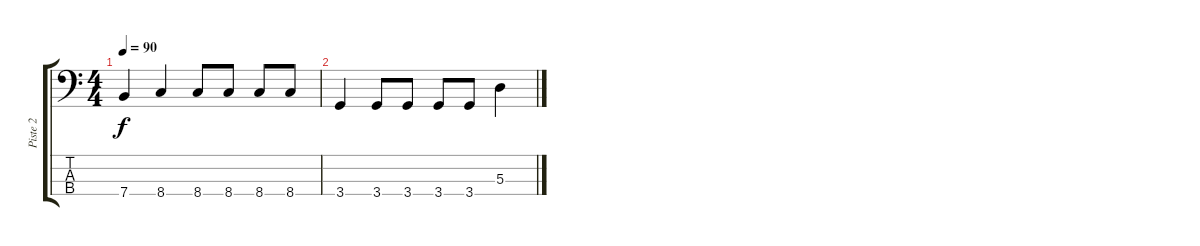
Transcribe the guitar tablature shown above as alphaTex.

\track ("Piste 2" "Piste 2") {instrument electricbasspick}
\staff {score tabs}
\tuning (G2 D2 A1 E1) {hide}
\ts (4 4)
\tempo 90
\clef f4
\ks c
7.4.4{dy f} 8.4.4 8.4.8 8.4.8 8.4.8 8.4.8 |
3.4.4 3.4.8 3.4.8 3.4.8 3.4.8 5.3.4
